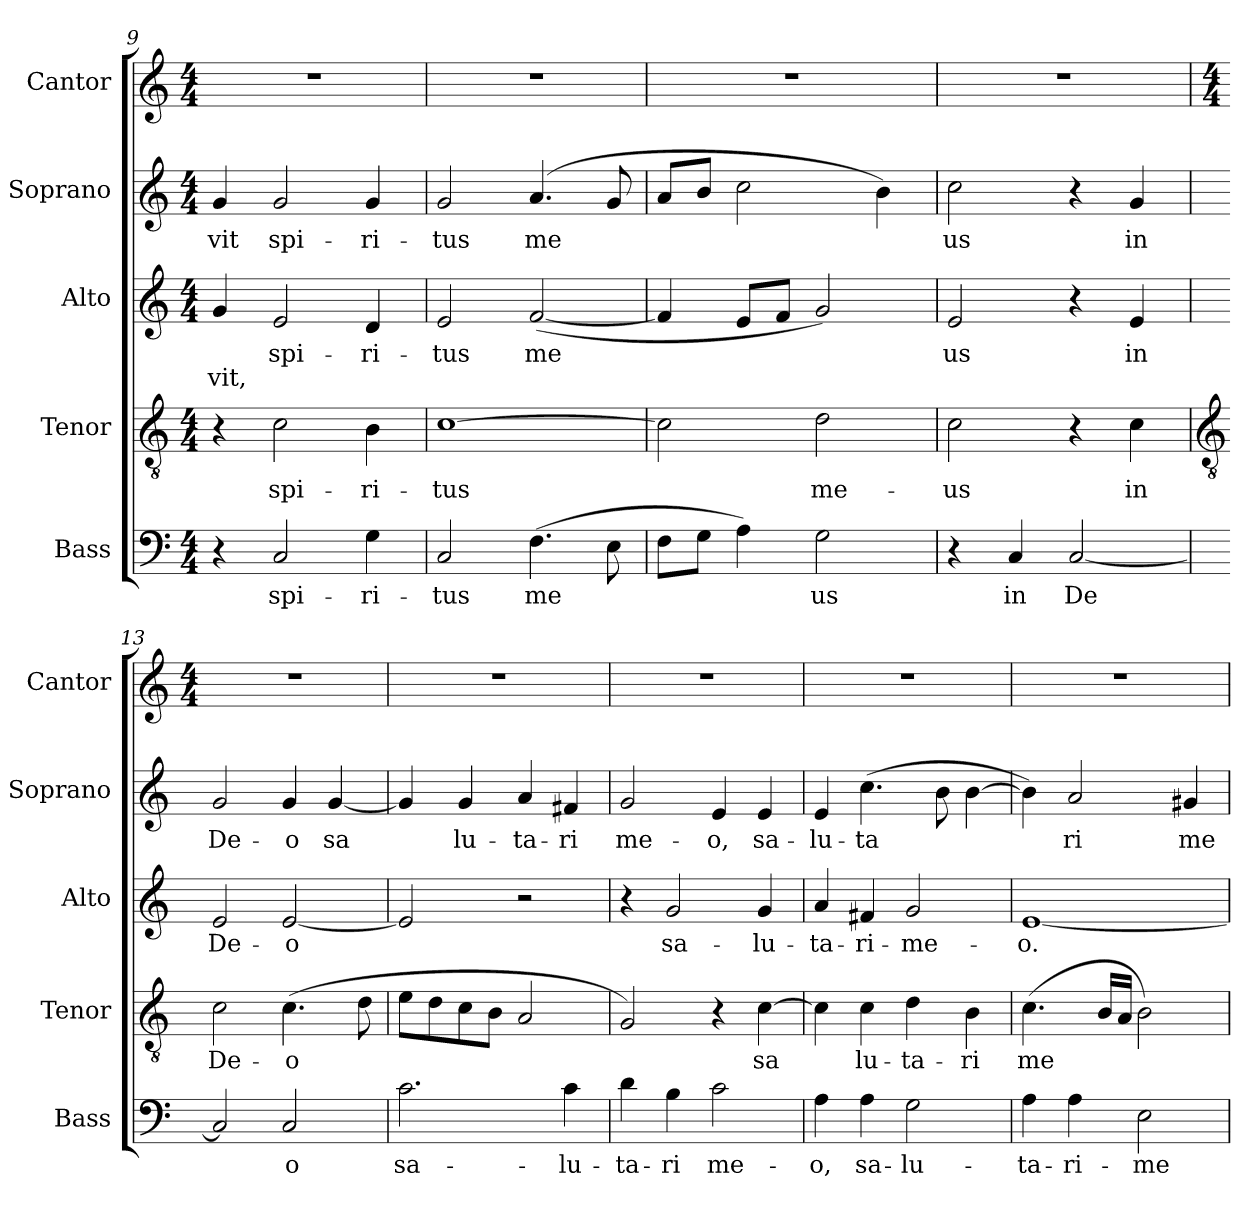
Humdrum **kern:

**kern	**text	**kern	**text	**kern	**text	**text	**kern	**text	**kern
*part5	*part5	*part4	*part4	*part3	*part3	*part3	*part2	*part2	*part1
*staff5	*staff5	*staff4	*staff4	*staff3	*staff3	*staff3	*staff2	*staff2	*staff1
*I"Bass	*	*I"Tenor	*	*I"Alto	*	*	*I"Soprano	*	*I"Cantor
*I'Bass	*	*I'Tenor	*	*I'Alto	*	*	*I'Soprano	*	*I'Cantor
*clefF4	*	*clefGv2	*	*clefG2	*	*	*clefG2	*	*clefG2
*k[]	*	*k[]	*	*k[]	*	*	*k[]	*	*k[]
*C:	*	*C:	*	*C:	*	*	*C:	*	*C:
*M4/4	*	*M4/4	*	*M4/4	*	*	*M4/4	*	*M4/4
=9	=9	=9	=9	=9	=9	=9	=9	=9	=9
!	!	!	!	!	!	!LO:LY:b	!	!LO:LY:b	!
4r	.	4r	.	4g	.	vit,	4g	vit	1r
!	!LO:LY:b	!	!LO:LY:b	!	!LO:LY:b	!	!	!LO:LY:b	!
2C	spi-	2c	spi-	2e	spi-	.	2g	spi-	.
!	!LO:LY:b	!	!LO:LY:b	!	!LO:LY:b	!	!	!LO:LY:b	!
4G	-ri-	4B	-ri-	4d	-ri-	.	4g	-ri-	.
=10	=10	=10	=10	=10	=10	=10	=10	=10	=10
!	!LO:LY:b	!	!LO:LY:b	!	!LO:LY:b	!	!	!LO:LY:b	!
2C	-tus	[1c	-tus	2e	-tus	.	2g	-tus	1r
!	!LO:LY:b	!	!	!	!LO:LY:b	!	!	!LO:LY:b	!
(>4.F	me	.	.	(<[2f	me	.	(<4.a	me	.
8E	.	.	.	.	.	.	8g	.	.
=11	=11	=11	=11	=11	=11	=11	=11	=11	=11
8FL	.	2c]	.	4f]	.	.	8aL	.	1r
8GJ	.	.	.	.	.	.	8bJ	.	.
4A)	.	.	.	8eL	.	.	2cc	.	.
.	.	.	.	8fJ	.	.	.	.	.
!	!LO:LY:b	!	!LO:LY:b	!	!	!	!	!	!
2G	us	2d	me-	2g)	.	.	.	.	.
.	.	.	.	.	.	.	4b)	.	.
=12	=12	=12	=12	=12	=12	=12	=12	=12	=12
!	!	!	!LO:LY:b	!	!LO:LY:b	!	!	!LO:LY:b	!
4r	.	2c	-us	2e	us	.	2cc	us	1r
!	!LO:LY:b	!	!	!	!	!	!	!	!
4C	in	.	.	.	.	.	.	.	.
!	!LO:LY:b	!	!	!	!	!	!	!	!
[2C	De	4r	.	4r	.	.	4r	.	.
!	!	!	!LO:LY:b	!	!LO:LY:b	!	!	!LO:LY:b	!
.	.	4c	in	4e	in	.	4g	in	.
!!LO:LB:g=z
=13	=13	=13	=13	=13	=13	=13	=13	=13	=13
*	*	*clefGv2	*	*	*	*	*	*	*
*	*	*	*	*	*	*	*	*	*M4/4
!	!	!	!LO:LY:b	!	!LO:LY:b	!	!	!LO:LY:b	!
2C]	.	2c	De-	2e	De-	.	2g	De-	1r
!	!LO:LY:b	!	!LO:LY:b	!	!LO:LY:b	!	!	!LO:LY:b	!
2C	o	(>4.c	-o	[2e	-o	.	4g	-o	.
!	!	!	!	!	!	!	!	!LO:LY:b	!
.	.	.	.	.	.	.	[4g	sa	.
.	.	8d	.	.	.	.	.	.	.
=14	=14	=14	=14	=14	=14	=14	=14	=14	=14
!	!LO:LY:b	!	!	!	!	!	!	!	!
2.c	sa-	8eL	.	2e]	.	.	4g]	.	1r
.	.	8d	.	.	.	.	.	.	.
!	!	!	!	!	!	!	!	!LO:LY:b	!
.	.	8c	.	.	.	.	4g	lu-	.
.	.	8BJ	.	.	.	.	.	.	.
!	!	!	!	!	!	!	!	!LO:LY:b	!
.	.	2A	.	2r	.	.	4a	-ta-	.
!	!LO:LY:b	!	!	!	!	!	!	!LO:LY:b	!
4c	-lu-	.	.	.	.	.	4f#	-ri	.
=15	=15	=15	=15	=15	=15	=15	=15	=15	=15
!	!LO:LY:b	!	!	!	!	!	!	!LO:LY:b	!
4d	-ta-	2G)	.	4r	.	.	2g	me-	1r
!	!LO:LY:b	!	!	!	!LO:LY:b	!	!	!	!
4B	-ri	.	.	2g	sa-	.	.	.	.
!	!LO:LY:b	!	!	!	!	!	!	!LO:LY:b	!
2c	me-	4r	.	.	.	.	4e	-o,	.
!	!	!	!LO:LY:b	!	!LO:LY:b	!	!	!LO:LY:b	!
.	.	[4c	sa	4g	-lu-	.	4e	sa-	.
=16	=16	=16	=16	=16	=16	=16	=16	=16	=16
!	!LO:LY:b	!	!	!	!LO:LY:b	!	!	!LO:LY:b	!
4A	-o,	4c]	.	4a	-ta-	.	4e	-lu-	1r
!	!LO:LY:b	!	!LO:LY:b	!	!LO:LY:b	!	!	!LO:LY:b	!
4A	sa-	4c	lu-	4f#	-ri-	.	(>4.cc	-ta	.
!	!LO:LY:b	!	!LO:LY:b	!	!LO:LY:b	!	!	!	!
2G	-lu-	4d	-ta-	2g	-me-	.	.	.	.
.	.	.	.	.	.	.	8b	.	.
!	!	!	!LO:LY:b	!	!	!	!	!	!
.	.	4B	-ri	.	.	.	[4b	.	.
=17	=17	=17	=17	=17	=17	=17	=17	=17	=17
!	!LO:LY:b	!	!LO:LY:b	!	!LO:LY:b	!	!	!	!
4A	-ta-	(>4.c	me	[1e	-o.	.	4b])	.	1r
!	!LO:LY:b	!	!	!	!	!	!	!LO:LY:b	!
4A	-ri-	.	.	.	.	.	2a	ri	.
.	.	16BLL	.	.	.	.	.	.	.
.	.	16AJJ	.	.	.	.	.	.	.
!	!LO:LY:b	!	!	!	!	!	!	!	!
2E	-me-	2B)	.	.	.	.	.	.	.
!	!	!	!	!	!	!	!	!LO:LY:b	!
.	.	.	.	.	.	.	4g#X	me-	.
=	=	=	=	=	=	=	=	=	=
*-	*-	*-	*-	*-	*-	*-	*-	*-	*-
